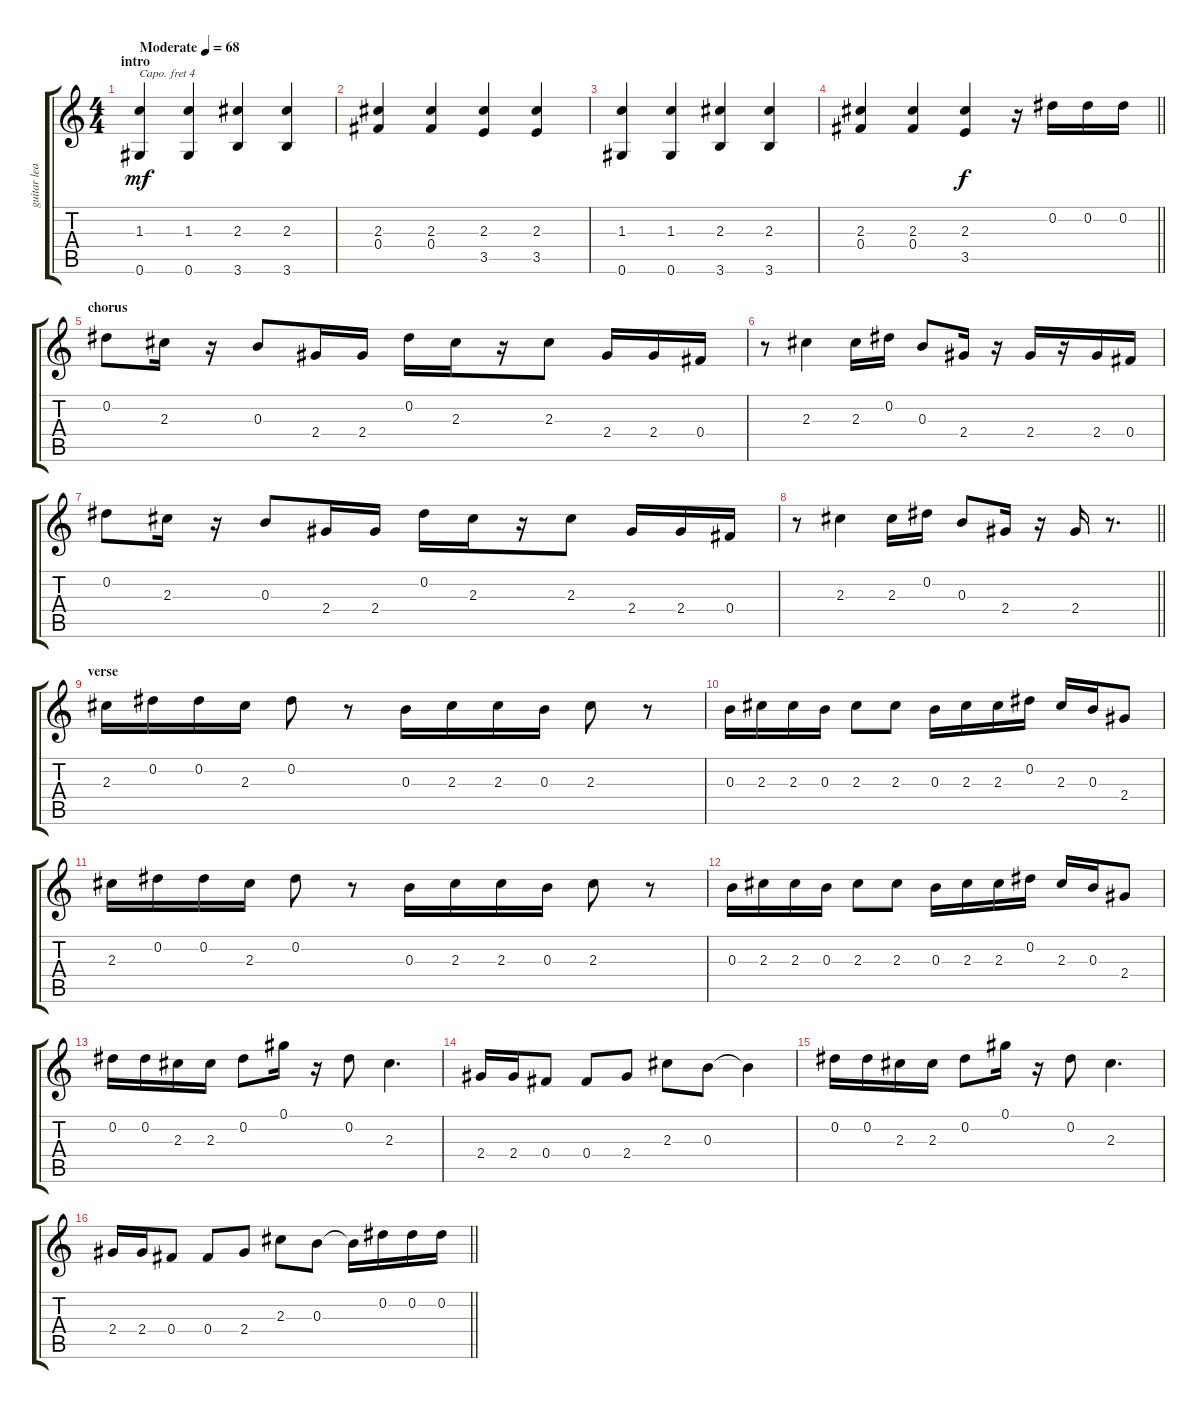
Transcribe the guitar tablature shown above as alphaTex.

\track ("guitar lead" "guitar lea") {instrument acousticguitarsteel}
\staff {score tabs}
\capo 4
\tuning (E4 B3 G3 D3 A2 E2) {hide}
\ts (4 4)
\section ("" "intro")
\tempo (68 "Moderate")
\clef g2
\ks c
(1.3 0.6).4{dy mf instrument acousticguitarsteel} (1.3 0.6).4 (2.3 3.6).4 (2.3 3.6).4 |
(2.3 0.4).4 (2.3 0.4).4 (2.3 3.5).4 (2.3 3.5).4 |
(1.3 0.6).4 (1.3 0.6).4 (2.3 3.6).4 (2.3 3.6).4 |
\barLineRight lightlight
(2.3 0.4).4 (2.3 0.4).4 (2.3 3.5).4{dy f} r.16 0.2.16 0.2.16 0.2.16 |
\section ("" "chorus")
0.2.8 2.3.16 r.16 0.3.8 2.4.16 2.4.16 0.2.16 2.3.16 r.16 2.3.8 2.4.16 2.4.16 0.4.16 |
r.8 2.3.4 2.3.16 0.2.16 0.3.8 2.4.16 r.16 2.4.16 r.16 2.4.16 0.4.16 |
0.2.8 2.3.16 r.16 0.3.8 2.4.16 2.4.16 0.2.16 2.3.16 r.16 2.3.8 2.4.16 2.4.16 0.4.16 |
\barLineRight lightlight
r.8 2.3.4 2.3.16 0.2.16 0.3.8 2.4.16 r.16 2.4.16 r.8{d} |
\section ("" "verse")
2.3.16 0.2.16 0.2.16 2.3.16 0.2.8 r.8 0.3.16 2.3.16 2.3.16 0.3.16 2.3.8 r.8 |
0.3.16 2.3.16 2.3.16 0.3.16 2.3.8 2.3.8 0.3.16 2.3.16 2.3.16 0.2.16 2.3.16 0.3.16 2.4.8 |
2.3.16 0.2.16 0.2.16 2.3.16 0.2.8 r.8 0.3.16 2.3.16 2.3.16 0.3.16 2.3.8 r.8 |
0.3.16 2.3.16 2.3.16 0.3.16 2.3.8 2.3.8 0.3.16 2.3.16 2.3.16 0.2.16 2.3.16 0.3.16 2.4.8 |
0.2.16 0.2.16 2.3.16 2.3.16 0.2.8 0.1.16 r.16 0.2.8 2.3.4{d} |
2.4.16 2.4.16 0.4.8 0.4.8 2.4.8 2.3.8 0.3.8 0.3{t}.4 |
0.2.16 0.2.16 2.3.16 2.3.16 0.2.8 0.1.16 r.16 0.2.8 2.3.4{d} |
\barLineRight lightlight
2.4.16 2.4.16 0.4.8 0.4.8 2.4.8 2.3.8 0.3.8 0.3{t}.16 0.2.16 0.2.16 0.2.16
